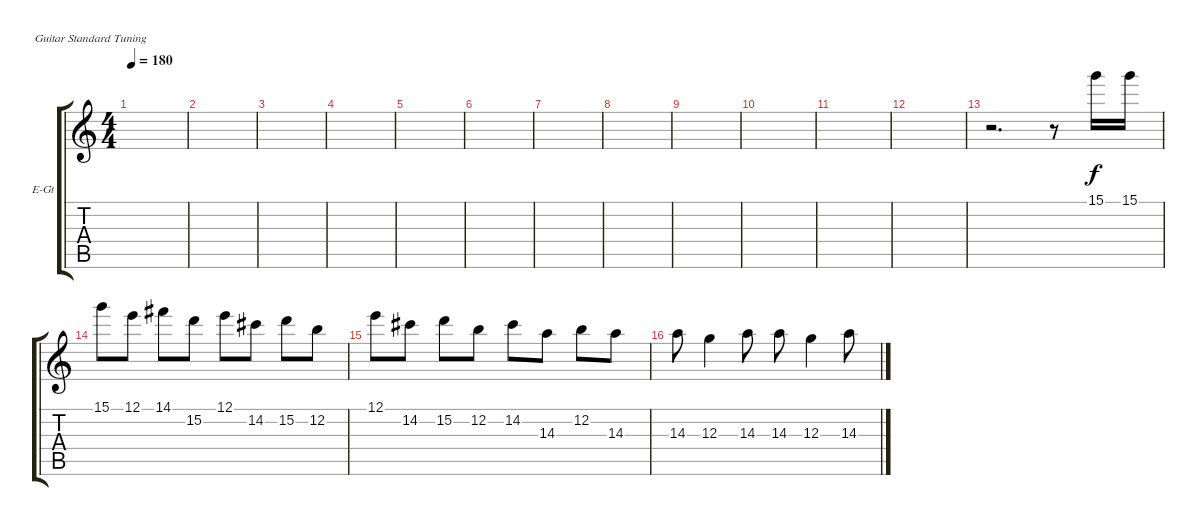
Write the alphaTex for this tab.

\bracketExtendMode groupsimilarinstruments
\firstSystemTrackNameOrientation horizontal
\otherSystemsTrackNameOrientation horizontal
\track ("Gtr Solo 2" "E-Gt") {instrument overdrivenguitar}
\staff {score tabs}
\tuning (E4 B3 G3 D3 A2 E2)
\ts (4 4)
\tempo 180
\clef g2
\ks c
|
|
|
|
|
|
|
|
|
|
|
|
r.2{d} r.8 15.1.16 15.1.16 |
15.1.8 12.1.8 14.1.8 15.2.8 12.1.8 14.2.8 15.2.8 12.2.8 |
12.1.8 14.2.8 15.2.8 12.2.8 14.2.8 14.3.8 12.2.8 14.3.8 |
14.3.8 12.3.4 14.3.8 14.3.8 12.3.4 14.3.8
